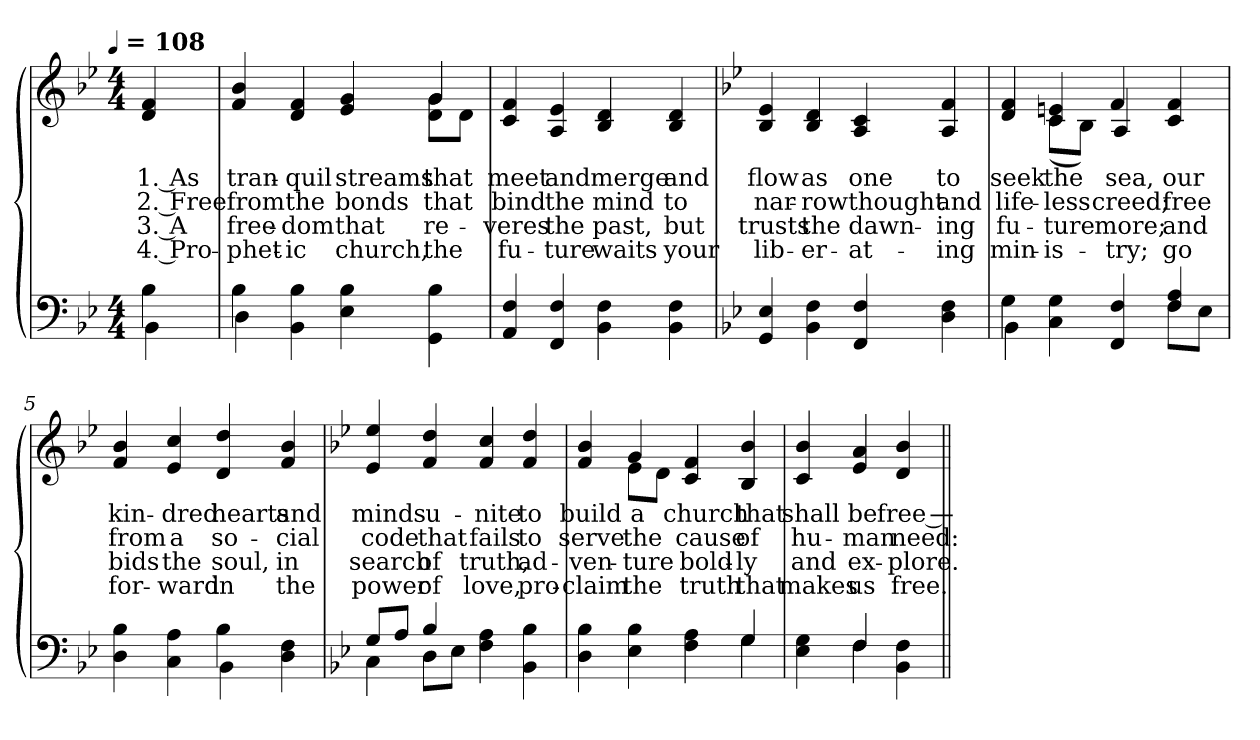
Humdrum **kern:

**kern	**kern	**text	**text	**text	**text
*part1	*part1	*part1	*part1	*part1	*part1
*staff2	*staff1	*staff1	*staff1	*staff1	*staff1
*clefF4	*clefG2	*	*	*	*
*k[b-e-]	*k[b-e-]	*	*	*	*
!!LO:TX:omd:t=[quarter] = 108
*M4/4	*M4/4	*	*	*	*
*MM108	*MM108	*	*	*	*
=	=	=	=	=	=
*^	*	*	*	*	*
4B-\	4BB-\	4d/ 4f/	1. As	2. Free	3. A	4. Pro-
=1	=1	=1	=1	=1	=1	=1
*	*	*^	*	*	*	*
4B-\	4D\	4f/ 4b-/	2ryy	tran-	from	free-	-phet-
4BB-\ 4B-\	4ryy	4d/ 4f/	.	-quil	the	-dom	-ic
4E-\ 4B-\	2ryy	4e-/ 4g/	4ryy	streams	bonds	that	church,
4GG\ 4B-\	.	4g/	8d 8gL	that	that	re-	the
.	.	.	8dJ	.	.	.	.
*v	*v	*	*	*	*	*	*
*	*v	*v	*	*	*	*
=2	=2	=2	=2	=2	=2
4AA/ 4F/	4c/ 4f/	meet	bind	-veres	fu-
4FF/ 4F/	4A/ 4e-/	and	the	the	-ture
4BB-\ 4F\	4B-/ 4d/	merge	mind	past,	waits
4BB-\ 4F\	4B-/ 4d/	and	to	but	your
!!LO:LB:g=z
=3	=3	=3	=3	=3	=3
*k[b-e-]	*k[b-e-]	*	*	*	*
4GG 4E-	4B-/ 4e-/	flow	nar-	trusts	lib-
4BB-\ 4F\	4B-/ 4d/	as	-row	the	-er-
4FF 4F	4A/ 4c/	one	thought	dawn-	-at-
4D\ 4F\	4A/ 4f/	to	and	-ing	-ing
=4	=4	=4	=4	=4	=4
*^	*^	*	*	*	*
4G\	4BB-\	4d/ 4f/	4ryy	seek	life-	fu-	min-
4C\ 4G\	4ryy	4c/ 4en/	(<8cL	the	-less	-ture	-is-
.	.	.	8B-J)	.	.	.	.
4FF 4F	4ryy	4f/	4A/	sea,	creed;	more;	-try;
4F/ 4A/	8FL	4c 4f	4ryy	our	free	and	go
.	8E-J	.	.	.	.	.	.
*	*	*v	*v	*	*	*	*
=5	=5	=5	=5	=5	=5	=5
4D 4B-	2ryy	4f/ 4b-/	kin-	from	bids	for-
4C\ 4A\	.	4e-/ 4cc/	-dred	a	the	-ward
4B-\	4BB-\	4d/ 4dd/	hearts	so-	soul,	in
4D\ 4F\	4ryy	4f/ 4b-/	and	-cial	in	the
!!LO:LB:g=z
=6	=6	=6	=6	=6	=6	=6
*k[b-e-]	*	*k[b-e-]	*	*	*	*
8GL	4C\	4e-/ 4ee-/	minds	code	search	power
8AJ	.	.	.	.	.	.
4B-/	8DL	4f/ 4dd/	u-	that	of	of
.	8E-J	.	.	.	.	.
4F 4A	2ryy	4f/ 4cc/	-nite	fails	truth,	love,
4BB- 4B-	.	4f/ 4dd/	to	to	ad-	pro-
=7	=7	=7	=7	=7	=7	=7
*	*	*^	*	*	*	*
4D\ 4B-\	2ryy	4f/ 4b-/	4ryy	build	serve	-ven-	-claim
4E-\ 4B-\	.	4g/	8e-L	a	the	-ture	the
.	.	.	8dJ	.	.	.	.
4F\ 4A\	4ryy	4c/ 4f/	2ryy	church	cause	bold-	truth
4G\	4G/	4B-/ 4b-/	.	that	of	-ly	that
*	*	*v	*v	*	*	*	*
=8	=8	=8	=8	=8	=8	=8
4E-\ 4G\	4ryy	4c/ 4b-/	shall	hu-	and	makes
4F\	4F/	4e-/ 4a/	be	-man	ex-	us
4BB-\ 4F\	4ryy	4d/ 4b-/	free —	need:	-plore.	free.
*v	*v	*	*	*	*	*
=||	=||	=||	=||	=||	=||
*-	*-	*-	*-	*-	*-
